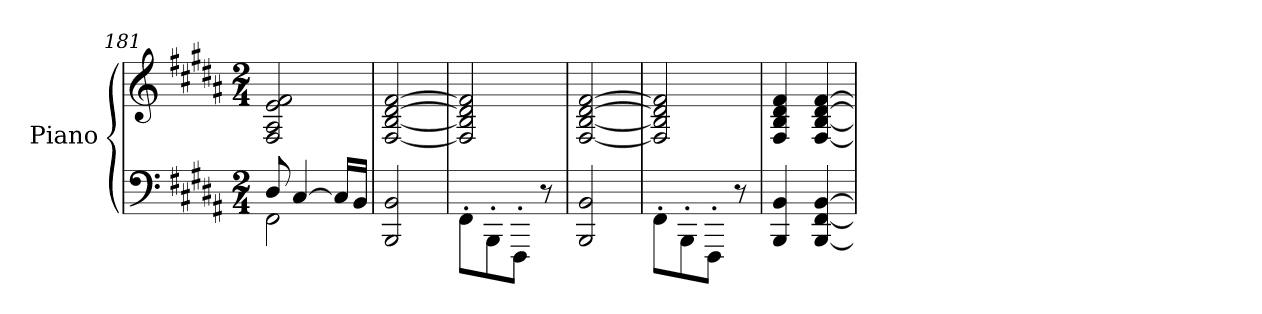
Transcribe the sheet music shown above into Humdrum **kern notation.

**kern	**kern
*part1	*part1
*staff2	*staff1
*I"Piano	*
*I'Pno.	*
!!LO:LB:g=z
*clefF4	*clefG2
*k[f#c#g#d#a#]	*k[f#c#g#d#a#]
*M2/4	*M2/4
=181	=181
*^	*
8D#/	2FF#\	2F#/ 2A#/ 2e/ 2f#/
[4C#/	.	.
16C#/LL]	.	.
16BB/JJ	.	.
*v	*v	*
=182	=182
2BBB/ 2BB/	[2F#/ [2B/ [2d#/ [2f#/
=183	=183
8FF#'\L	2F#/] 2B/] 2d#/] 2f#/]
8BBB'\	.
8FFF#'\J	.
8r	.
=184	=184
2BBB/ 2BB/	[2F#/ [2B/ [2d#/ [2f#/
=185	=185
8FF#'\L	2F#/] 2B/] 2d#/] 2f#/]
8BBB'\	.
8FFF#'\J	.
8r	.
=186	=186
4BBB/ 4BB/	4F#/ 4B/ 4d#/ 4f#/
[4BBB/ [4FF#/ [4BB/	[4F#/ [4B/ [4d#/ [4f#/
=	=
*-	*-
